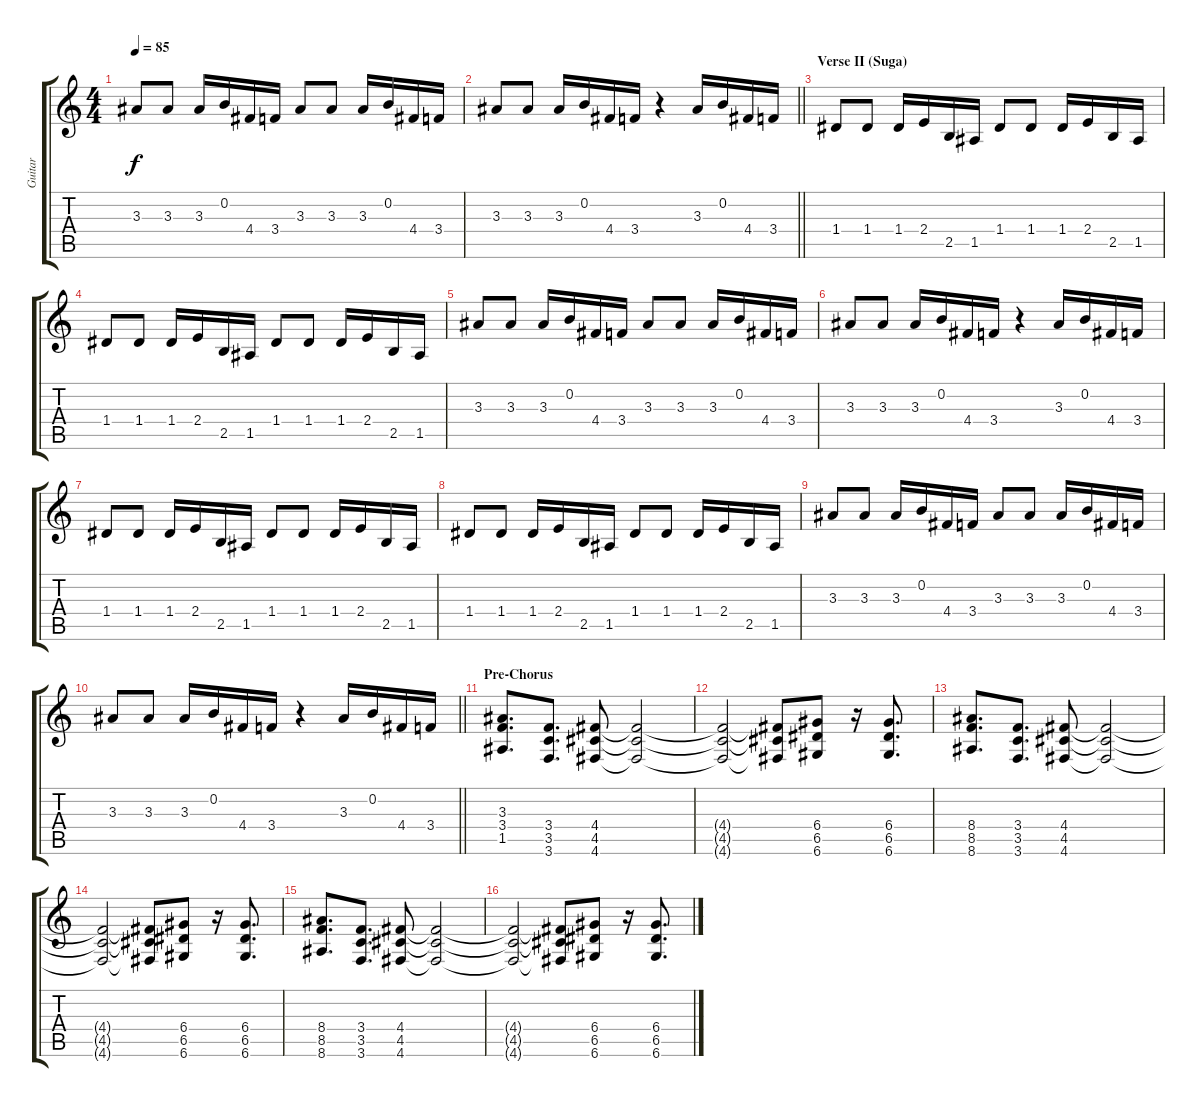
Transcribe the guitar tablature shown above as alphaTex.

\track ("Guitar" "Guitar") {instrument overdrivenguitar}
\staff {score tabs}
\tuning (E4 B3 G3 D3 A2 D2) {hide}
\ts (4 4)
\tempo 85
\clef g2
\ks c
3.3.8{dy f} 3.3.8 3.3.16 0.2.16 4.4.16 3.4.16 3.3.8 3.3.8 3.3.16 0.2.16 4.4.16 3.4.16 |
\barLineRight lightlight
3.3.8 3.3.8 3.3.16 0.2.16 4.4.16 3.4.16 r.4 3.3.16 0.2.16 4.4.16 3.4.16 |
\section ("" "Verse II (Suga)")
1.4.8 1.4.8 1.4.16 2.4.16 2.5.16 1.5.16 1.4.8 1.4.8 1.4.16 2.4.16 2.5.16 1.5.16 |
1.4.8 1.4.8 1.4.16 2.4.16 2.5.16 1.5.16 1.4.8 1.4.8 1.4.16 2.4.16 2.5.16 1.5.16 |
3.3.8 3.3.8 3.3.16 0.2.16 4.4.16 3.4.16 3.3.8 3.3.8 3.3.16 0.2.16 4.4.16 3.4.16 |
3.3.8 3.3.8 3.3.16 0.2.16 4.4.16 3.4.16 r.4 3.3.16 0.2.16 4.4.16 3.4.16 |
1.4.8 1.4.8 1.4.16 2.4.16 2.5.16 1.5.16 1.4.8 1.4.8 1.4.16 2.4.16 2.5.16 1.5.16 |
1.4.8 1.4.8 1.4.16 2.4.16 2.5.16 1.5.16 1.4.8 1.4.8 1.4.16 2.4.16 2.5.16 1.5.16 |
3.3.8 3.3.8 3.3.16 0.2.16 4.4.16 3.4.16 3.3.8 3.3.8 3.3.16 0.2.16 4.4.16 3.4.16 |
\barLineRight lightlight
3.3.8 3.3.8 3.3.16 0.2.16 4.4.16 3.4.16 r.4 3.3.16 0.2.16 4.4.16 3.4.16 |
\section ("" "Pre-Chorus")
(3.3 3.4 1.5).8{d volume 12 instrument overdrivenguitar} (3.4 3.5 3.6).8{d} (4.4 4.5 4.6).8 (4.4{t} 4.5{t} 4.6{t}).2 |
(4.4{t} 4.5{t} 4.6{t}).2 (4.4{t} 4.5{t} 4.6{t}).8 (6.4 6.5 6.6).8 r.16 (6.4 6.5 6.6).8{d} |
(8.4 8.5 8.6).8{d} (3.4 3.5 3.6).8{d} (4.4 4.5 4.6).8 (4.4{t} 4.5{t} 4.6{t}).2 |
(4.4{t} 4.5{t} 4.6{t}).2 (4.4{t} 4.5{t} 4.6{t}).8 (6.4 6.5 6.6).8 r.16 (6.4 6.5 6.6).8{d} |
(8.4 8.5 8.6).8{d} (3.4 3.5 3.6).8{d} (4.4 4.5 4.6).8 (4.4{t} 4.5{t} 4.6{t}).2 |
(4.4{t} 4.5{t} 4.6{t}).2 (4.4{t} 4.5{t} 4.6{t}).8 (6.4 6.5 6.6).8 r.16 (6.4 6.5 6.6).8{d}
